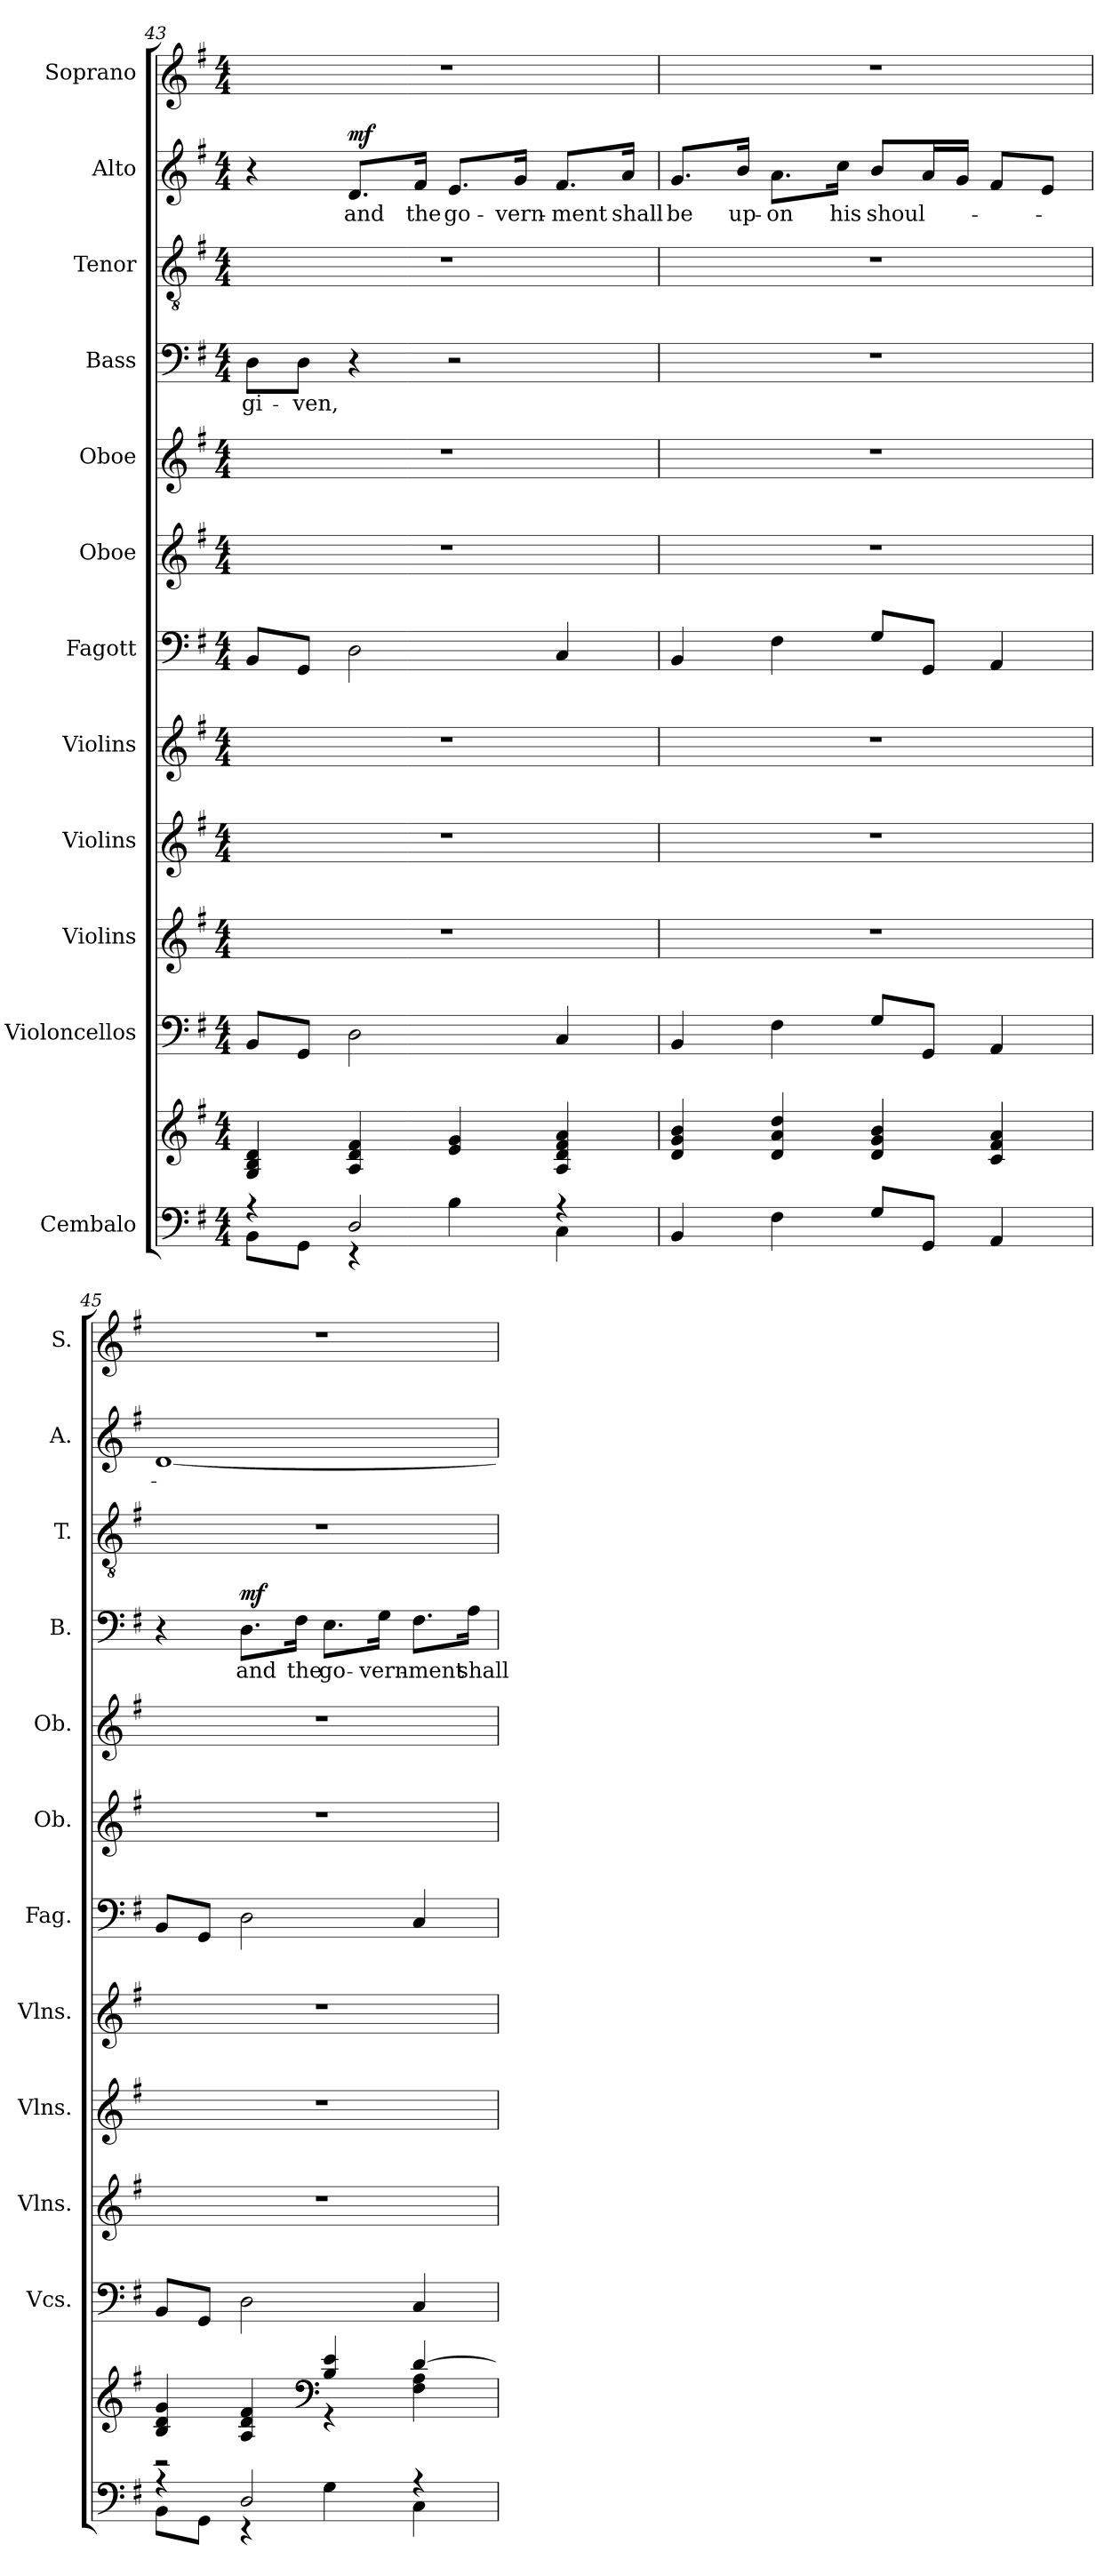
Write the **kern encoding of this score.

**kern	**kern	**kern	**kern	**kern	**kern	**kern	**kern	**kern	**kern	**text	**dynam	**kern	**kern	**text	**dynam	**kern
*part12	*part12	*part11	*part10	*part9	*part8	*part7	*part6	*part5	*part4	*part4	*part4	*part3	*part2	*part2	*part2	*part1
*staff13	*staff12	*staff11	*staff10	*staff9	*staff8	*staff7	*staff6	*staff5	*staff4	*staff4	*staff4	*staff3	*staff2	*staff2	*staff2	*staff1
*I"Cembalo	*	*I"Violoncellos	*I"Violins	*I"Violins	*I"Violins	*I"Fagott	*I"Oboe	*I"Oboe	*I"Bass	*	*	*I"Tenor	*I"Alto	*	*	*I"Soprano
*	*	*I'Vcs.	*I'Vlns.	*I'Vlns.	*I'Vlns.	*I'Fag.	*I'Ob.	*I'Ob.	*I'B.	*	*	*I'T.	*I'A.	*	*	*I'S.
!!LO:PB:g=z
*clefF4	*clefG2	*clefF4	*clefG2	*clefG2	*clefG2	*clefF4	*clefG2	*clefG2	*clefF4	*	*	*clefGv2	*clefG2	*	*	*clefG2
*k[f#]	*k[f#]	*k[f#]	*k[f#]	*k[f#]	*k[f#]	*k[f#]	*k[f#]	*k[f#]	*k[f#]	*	*	*k[f#]	*k[f#]	*	*	*k[f#]
*M4/4	*M4/4	*M4/4	*M4/4	*M4/4	*M4/4	*M4/4	*M4/4	*M4/4	*M4/4	*	*	*M4/4	*M4/4	*	*	*M4/4
=43	=43	=43	=43	=43	=43	=43	=43	=43	=43	=43	=43	=43	=43	=43	=43	=43
*^	*	*	*	*	*	*	*	*	*	*	*	*	*	*	*	*
!	!	!	!	!	!	!	!	!	!	!	!LO:LY:b	!	!	!	!	!	!
4r	8BB\L	4G/ 4B/ 4d/	8BB/L	1r	1r	1r	8BB/L	1r	1r	8D\L	gi-	.	1r	4r	.	.	1r
!	!	!	!	!	!	!	!	!	!	!	!LO:LY:b	!	!	!	!	!	!
.	8GG\J	.	8GG/J	.	.	.	8GG/J	.	.	8D\J	-ven,	.	.	.	.	.	.
!	!	!	!	!	!	!	!	!	!	!	!	!	!	!	!LO:LY:b	!LO:DY:a	!
2D/	4r	4A/ 4d/ 4f#/	2D\	.	.	.	2D\	.	.	4r	.	.	.	8.d/L	and	mf	.
!	!	!	!	!	!	!	!	!	!	!	!	!	!	!	!LO:LY:b	!	!
.	.	.	.	.	.	.	.	.	.	.	.	.	.	16f#/Jk	the	.	.
!	!	!	!	!	!	!	!	!	!	!	!	!	!	!	!LO:LY:b	!	!
.	4B\	4e/ 4g/	.	.	.	.	.	.	.	2r	.	.	.	8.e/L	go-	.	.
!	!	!	!	!	!	!	!	!	!	!	!	!	!	!	!LO:LY:b	!	!
.	.	.	.	.	.	.	.	.	.	.	.	.	.	16g/Jk	-vern-	.	.
!	!	!	!	!	!	!	!	!	!	!	!	!	!	!	!LO:LY:b	!	!
4r	4C\	4A/ 4d/ 4f#/ 4a/	4C/	.	.	.	4C/	.	.	.	.	.	.	8.f#/L	-ment	.	.
!	!	!	!	!	!	!	!	!	!	!	!	!	!	!	!LO:LY:b	!	!
.	.	.	.	.	.	.	.	.	.	.	.	.	.	16a/Jk	shall	.	.
*v	*v	*	*	*	*	*	*	*	*	*	*	*	*	*	*	*	*
=44	=44	=44	=44	=44	=44	=44	=44	=44	=44	=44	=44	=44	=44	=44	=44	=44
!	!	!	!	!	!	!	!	!	!	!	!	!	!	!LO:LY:b	!	!
4BB/	4d/ 4g/ 4b/	4BB/	1r	1r	1r	4BB/	1r	1r	1r	.	.	1r	8.g/L	be	.	1r
!	!	!	!	!	!	!	!	!	!	!	!	!	!	!LO:LY:b	!	!
.	.	.	.	.	.	.	.	.	.	.	.	.	16b/Jk	up-	.	.
!	!	!	!	!	!	!	!	!	!	!	!	!	!	!LO:LY:b	!	!
4F#\	4d/ 4a/ 4dd/	4F#\	.	.	.	4F#\	.	.	.	.	.	.	8.a\L	-on	.	.
!	!	!	!	!	!	!	!	!	!	!	!	!	!	!LO:LY:b	!	!
.	.	.	.	.	.	.	.	.	.	.	.	.	16cc\Jk	his	.	.
!	!	!	!	!	!	!	!	!	!	!	!	!	!	!LO:LY:b	!	!
8G/L	4d/ 4g/ 4b/	8G/L	.	.	.	8G/L	.	.	.	.	.	.	8b/L	shoul-	.	.
8GG/J	.	8GG/J	.	.	.	8GG/J	.	.	.	.	.	.	16a/L	.	.	.
.	.	.	.	.	.	.	.	.	.	.	.	.	16g/JJ	.	.	.
4AA/	4c/ 4f#/ 4a/	4AA/	.	.	.	4AA/	.	.	.	.	.	.	8f#/L	.	.	.
.	.	.	.	.	.	.	.	.	.	.	.	.	8e/J	.	.	.
=45	=45	=45	=45	=45	=45	=45	=45	=45	=45	=45	=45	=45	=45	=45	=45	=45
*^	*^	*	*	*	*	*	*	*	*	*	*	*	*	*	*	*
4r	8BB\L	4B/ 4d/ 4g/	2r	8BB/L	1r	1r	1r	8BB/L	1r	1r	4r	.	.	1r	[1d	.	.	1r
.	8GG\J	.	.	8GG/J	.	.	.	8GG/J	.	.	.	.	.	.	.	.	.	.
!	!	!	!	!	!	!	!	!	!	!	!	!LO:LY:b	!LO:DY:a	!	!	!	!	!
2D/	4r	4A/ 4d/ 4f#/	.	2D\	.	.	.	2D\	.	.	8.D\L	and	mf	.	.	.	.	.
!	!	!	!	!	!	!	!	!	!	!	!	!LO:LY:b	!	!	!	!	!	!
.	.	.	.	.	.	.	.	.	.	.	16F#\Jk	the	.	.	.	.	.	.
*	*	*clefF4	*	*	*	*	*	*	*	*	*	*	*	*	*	*	*	*
!	!	!	!	!	!	!	!	!	!	!	!	!LO:LY:b	!	!	!	!	!	!
.	4G\	4B/ 4e/	4r	.	.	.	.	.	.	.	8.E\L	go-	.	.	.	.	.	.
!	!	!	!	!	!	!	!	!	!	!	!	!LO:LY:b	!	!	!	!	!	!
.	.	.	.	.	.	.	.	.	.	.	16G\Jk	-vern-	.	.	.	.	.	.
!	!	!	!	!	!	!	!	!	!	!	!	!LO:LY:b	!	!	!	!	!	!
4r	4C\	[4d/	4F#\ 4A\	4C/	.	.	.	4C/	.	.	8.F#\L	-ment	.	.	.	.	.	.
!	!	!	!	!	!	!	!	!	!	!	!	!LO:LY:b	!	!	!	!	!	!
.	.	.	.	.	.	.	.	.	.	.	16A\Jk	shall	.	.	.	.	.	.
*v	*v	*	*	*	*	*	*	*	*	*	*	*	*	*	*	*	*	*
*	*v	*v	*	*	*	*	*	*	*	*	*	*	*	*	*	*	*
=	=	=	=	=	=	=	=	=	=	=	=	=	=	=	=	=
*-	*-	*-	*-	*-	*-	*-	*-	*-	*-	*-	*-	*-	*-	*-	*-	*-
